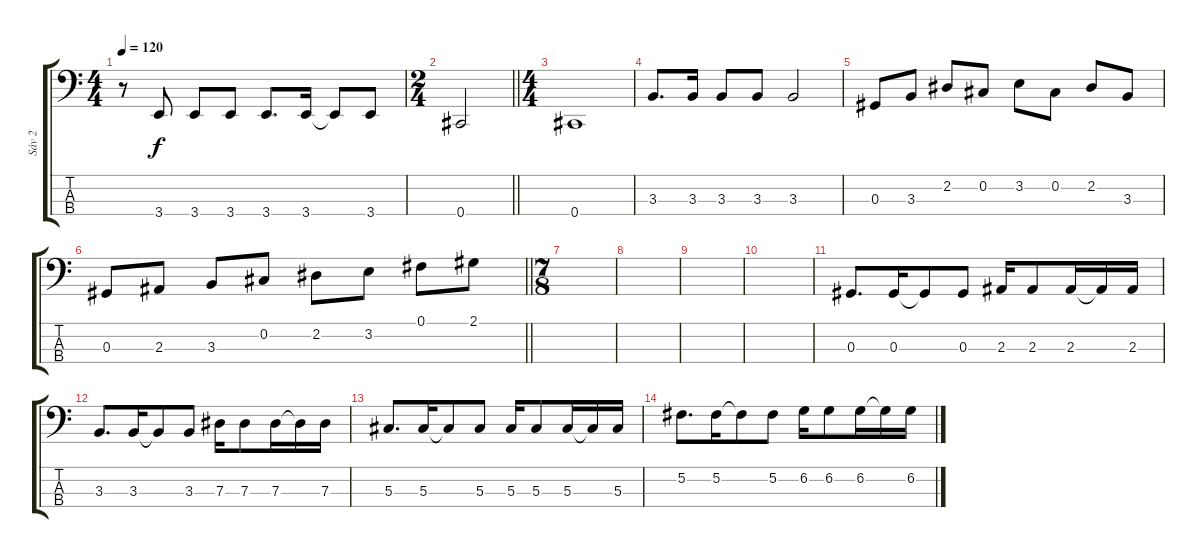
\track ("Sáv 2" "Sáv 2") {instrument electricbassfinger}
\staff {score tabs}
\tuning (Gb2 Db2 Ab1 Db1) {hide}
\ts (4 4)
\tempo 120
\clef f4
\ks c
r.8{dy f} 3.4.8 3.4.8 3.4.8 3.4.8{d} 3.4.16 3.4{t}.8 3.4.8 |
\ts (2 4)
\barLineRight lightlight
0.4.2 |
\ts (4 4)
0.4.1 |
3.3.8{d} 3.3.16 3.3.8 3.3.8 3.3.2 |
0.3.8 3.3.8 2.2.8 0.2.8 3.2.8 0.2.8 2.2.8 3.3.8 |
\barLineRight lightlight
0.3.8 2.3.8 3.3.8 0.2.8 2.2.8 3.2.8 0.1.8 2.1.8 |
\ts (7 8)
|
|
|
|
0.3.8{d} 0.3.16 0.3{t}.8 0.3.8 2.3.16 2.3.8 2.3.16 2.3{t}.16 2.3.16 |
3.3.8{d} 3.3.16 3.3{t}.8 3.3.8 7.3.16 7.3.8 7.3.16 7.3{t}.16 7.3.16 |
5.3.8{d} 5.3.16 5.3{t}.8 5.3.8 5.3.16 5.3.8 5.3.16 5.3{t}.16 5.3.16 |
5.2.8{d} 5.2.16 5.2{t}.8 5.2.8 6.2.16 6.2.8 6.2.16 6.2{t}.16 6.2.16
